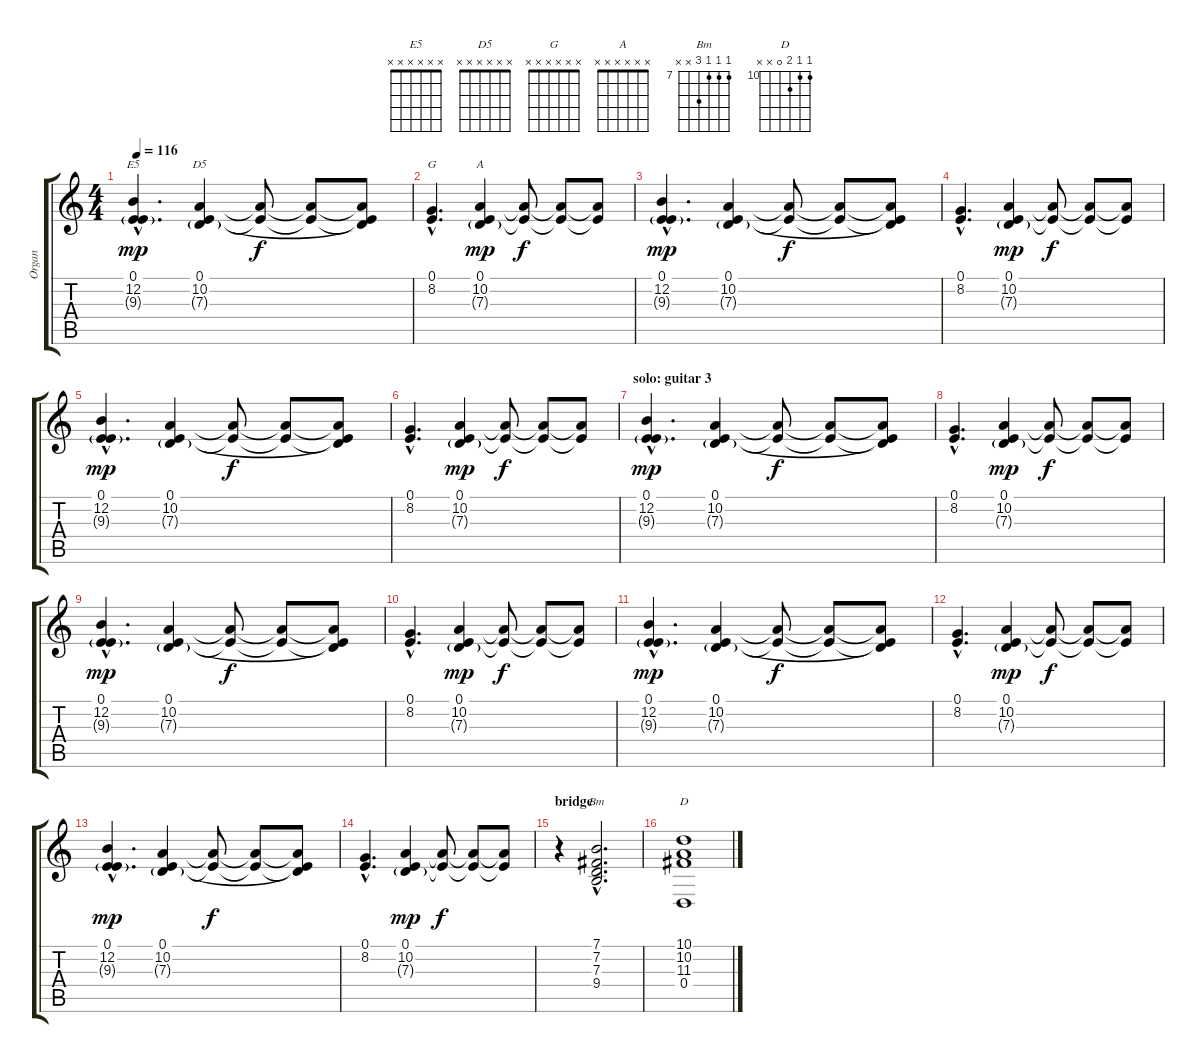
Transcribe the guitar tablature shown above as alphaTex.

\track ("Organ" "Organ") {instrument drawbarorgan}
\staff {score tabs}
\tuning (E4 B3 G3 D3 A2 E2) {hide}
\chord ("E5" x x x x x x) {firstfret 0}
\chord ("D5" x x x x x x) {firstfret 0}
\chord ("G" x x x x x x) {firstfret 0}
\chord ("A" x x x x x x) {firstfret 0}
\chord ("Bm" 7 7 7 9 x x) {firstfret 7}
\chord ("D" 10 10 11 0 x x) {firstfret 10}
\ts (4 4)
\tempo 116
\clef g2
\ks c
(0.1{hac} 12.2{hac} 9.3{g hac}).4{d ch "E5" dy mp} (0.1 10.2 7.3{g}).4{ch "D5"} (0.1{t} 10.2{t}).8{dy f} (0.1{t} 10.2{t}).8 (0.1{t} 10.2{t} 7.3{t}).8 |
(0.1{hac} 8.2{hac}).4{d ch "G"} (0.1 10.2 7.3{g}).4{ch "A" dy mp} (0.1{t} 10.2{t}).8{dy f} (0.1{t} 10.2{t}).8 (0.1{t} 10.2{t}).8 |
(0.1{hac} 12.2{hac} 9.3{g hac}).4{d dy mp} (0.1 10.2 7.3{g}).4 (0.1{t} 10.2{t}).8{dy f} (0.1{t} 10.2{t}).8 (0.1{t} 10.2{t} 7.3{t}).8 |
(0.1{hac} 8.2{hac}).4{d} (0.1 10.2 7.3{g}).4{dy mp} (0.1{t} 10.2{t}).8{dy f} (0.1{t} 10.2{t}).8 (0.1{t} 10.2{t}).8 |
(0.1{hac} 12.2{hac} 9.3{g hac}).4{d dy mp} (0.1 10.2 7.3{g}).4 (0.1{t} 10.2{t}).8{dy f} (0.1{t} 10.2{t}).8 (0.1{t} 10.2{t} 7.3{t}).8 |
(0.1{hac} 8.2{hac}).4{d} (0.1 10.2 7.3{g}).4{dy mp} (0.1{t} 10.2{t}).8{dy f} (0.1{t} 10.2{t}).8 (0.1{t} 10.2{t}).8 |
\section ("" "solo: guitar 3 ")
(0.1{hac} 12.2{hac} 9.3{g hac}).4{d dy mp} (0.1 10.2 7.3{g}).4 (0.1{t} 10.2{t}).8{dy f} (0.1{t} 10.2{t}).8 (0.1{t} 10.2{t} 7.3{t}).8 |
(0.1{hac} 8.2{hac}).4{d} (0.1 10.2 7.3{g}).4{dy mp} (0.1{t} 10.2{t}).8{dy f} (0.1{t} 10.2{t}).8 (0.1{t} 10.2{t}).8 |
(0.1{hac} 12.2{hac} 9.3{g hac}).4{d dy mp} (0.1 10.2 7.3{g}).4 (0.1{t} 10.2{t}).8{dy f} (0.1{t} 10.2{t}).8 (0.1{t} 10.2{t} 7.3{t}).8 |
(0.1{hac} 8.2{hac}).4{d} (0.1 10.2 7.3{g}).4{dy mp} (0.1{t} 10.2{t}).8{dy f} (0.1{t} 10.2{t}).8 (0.1{t} 10.2{t}).8 |
(0.1{hac} 12.2{hac} 9.3{g hac}).4{d dy mp} (0.1 10.2 7.3{g}).4 (0.1{t} 10.2{t}).8{dy f} (0.1{t} 10.2{t}).8 (0.1{t} 10.2{t} 7.3{t}).8 |
(0.1{hac} 8.2{hac}).4{d} (0.1 10.2 7.3{g}).4{dy mp} (0.1{t} 10.2{t}).8{dy f} (0.1{t} 10.2{t}).8 (0.1{t} 10.2{t}).8 |
(0.1{hac} 12.2{hac} 9.3{g hac}).4{d dy mp} (0.1 10.2 7.3{g}).4 (0.1{t} 10.2{t}).8{dy f} (0.1{t} 10.2{t}).8 (0.1{t} 10.2{t} 7.3{t}).8 |
(0.1{hac} 8.2{hac}).4{d} (0.1 10.2 7.3{g}).4{dy mp} (0.1{t} 10.2{t}).8{dy f} (0.1{t} 10.2{t}).8 (0.1{t} 10.2{t}).8 |
\section ("" "bridge")
r.4 (7.1{hac} 7.2{hac} 7.3{hac} 9.4{hac}).2{d ch "Bm"} |
(10.1 10.2 11.3 0.4).1{ch "D"}
